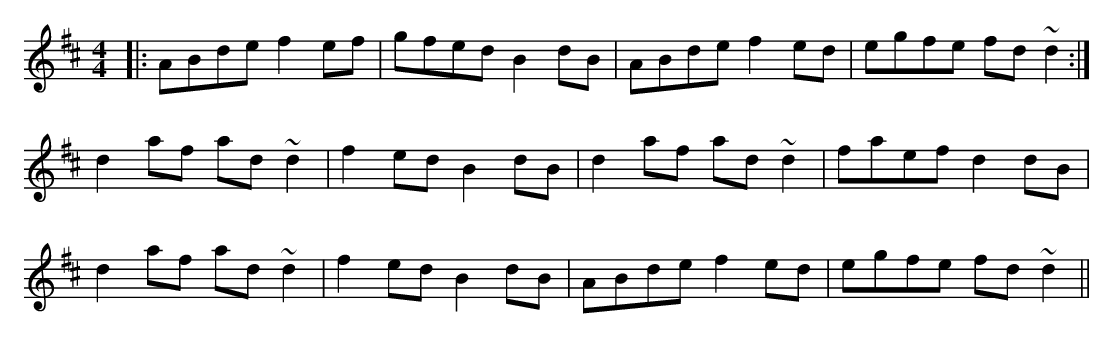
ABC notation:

X:1
M:4/4
K:D
|:ABde f2 ef|gfed B2 dB|ABde f2 ed|egfe fd~d2:|
d2 af ad~d2|f2ed B2 dB|d2 af ad~d2|faef d2 dB|
d2 af ad~d2|f2ed B2 dB|ABde f2 ed|egfe fd~d2||
